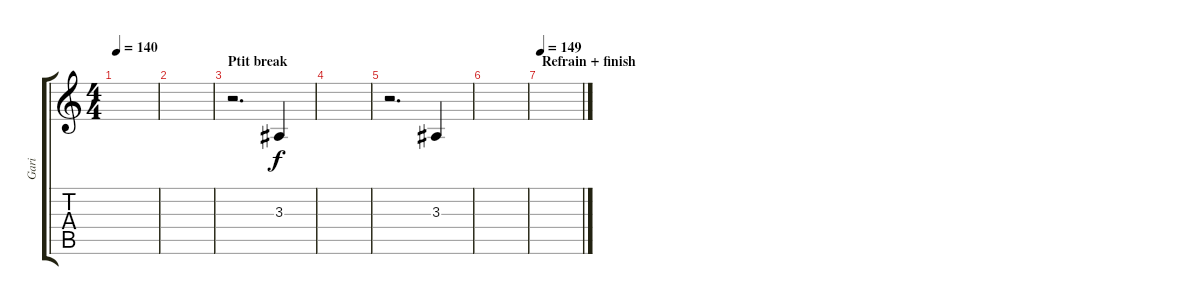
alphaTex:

\track ("Gari" "Gari") {instrument trombone}
\staff {score tabs}
\tuning (E4 B3 G3 D3 A2 E2) {hide}
\ts (4 4)
\tempo 140
\clef g2
\ks c
|
|
\section ("" "Ptit break")
r.2{d} 3.3.4 |
|
r.2{d} 3.3.4 |
|
\section ("" "Refrain + finish")
\tempo 150
\tempo 149
